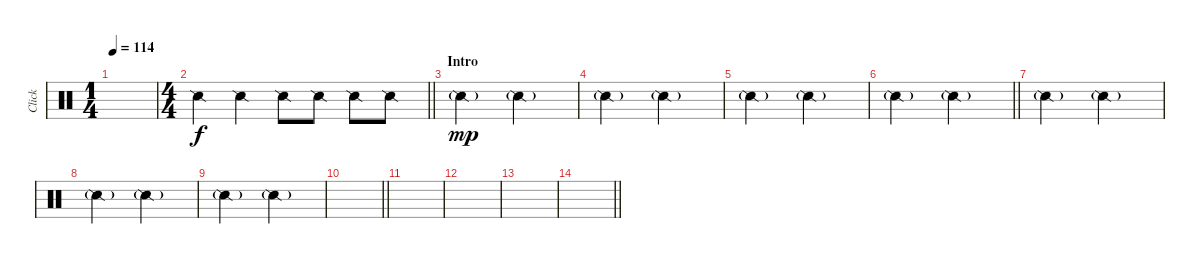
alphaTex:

\track ("Click" "Click") {instrument percussion}
\staff {score}
\articulation defaults
\ts (1 4)
\tempo 114
\clef neutral
\ks c
|
\ts (4 4)
\barLineRight lightlight "Snare (side stick) 2".4 "Snare (side stick) 2".4 "Snare (side stick) 2".8 "Snare (side stick) 2".8 "Snare (side stick) 2".8 "Snare (side stick) 2".8
|
\section ("" "Intro")
"Snare (side stick) 2"{g}.2{dy mp} "Snare (side stick) 2"{g}.2 |
"Snare (side stick) 2"{g}.2 "Snare (side stick) 2"{g}.2 |
"Snare (side stick) 2"{g}.2 "Snare (side stick) 2"{g}.2 |
\barLineRight lightlight "Snare (side stick) 2"{g}.2 "Snare (side stick) 2"{g}.2
|
"Snare (side stick) 2"{g}.2 "Snare (side stick) 2"{g}.2 |
"Snare (side stick) 2"{g}.2 "Snare (side stick) 2"{g}.2 |
"Snare (side stick) 2"{g}.2 "Snare (side stick) 2"{g}.2 |
\barLineRight lightlight
|
|
|
|
\barLineRight lightlight
